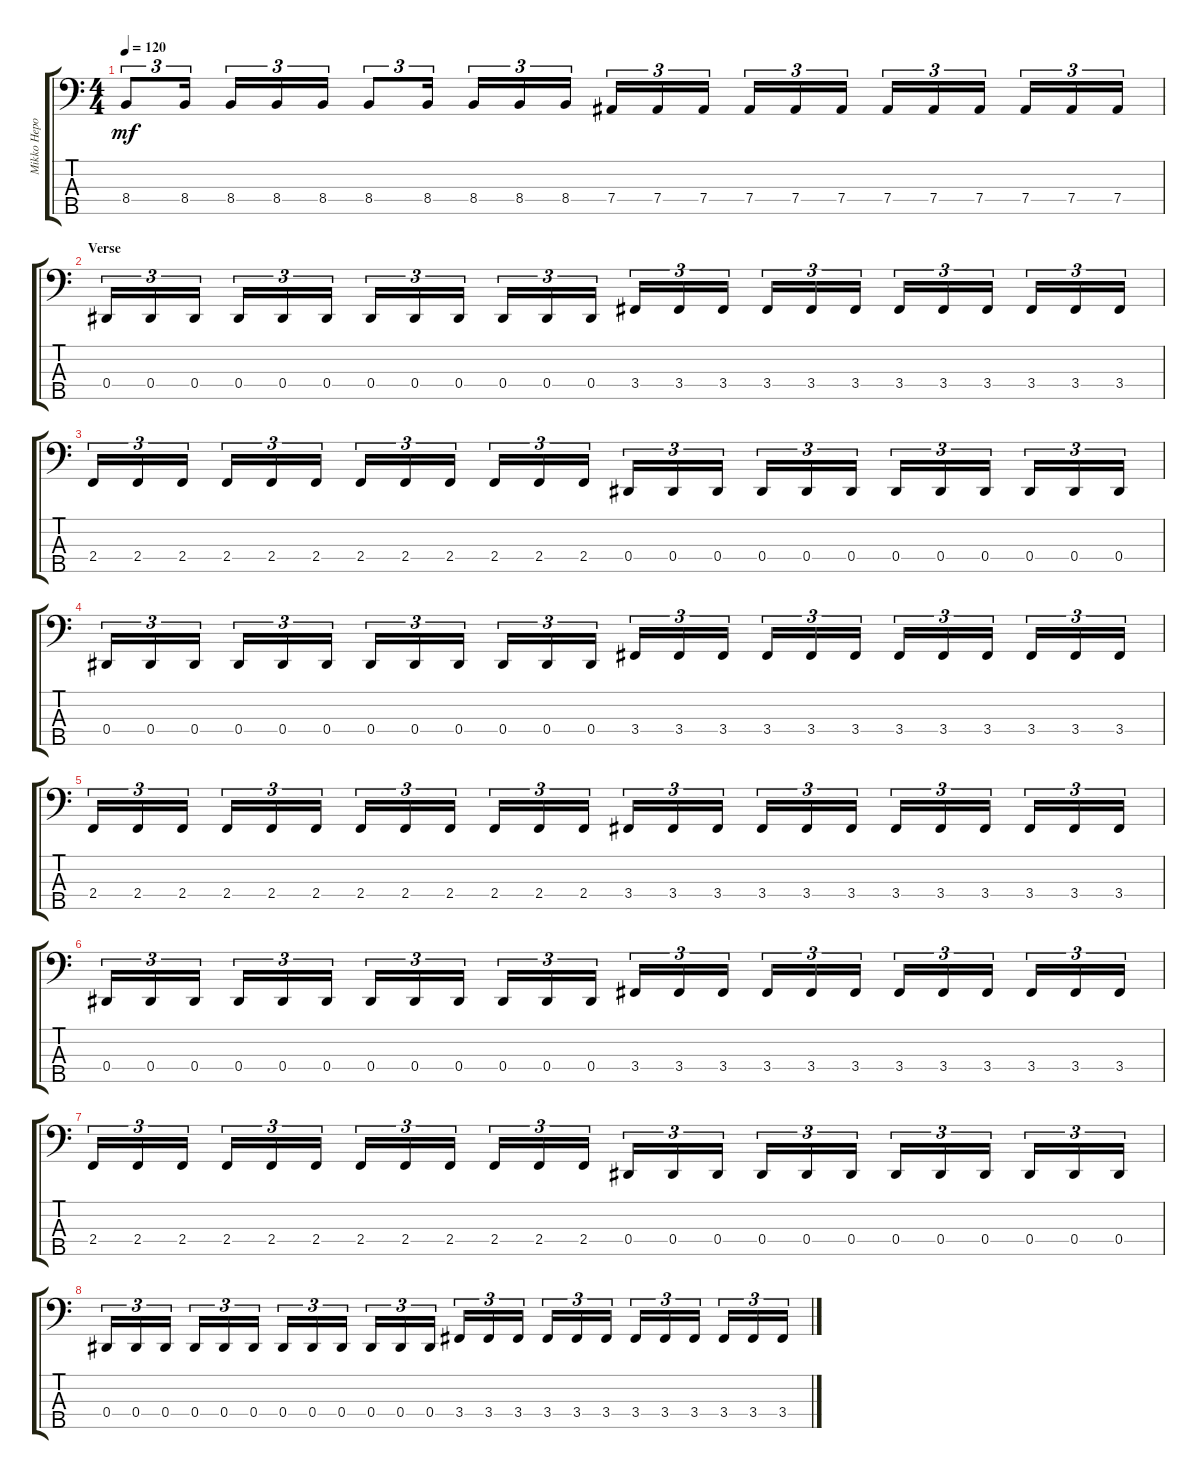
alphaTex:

\track ("Mikko Hepo-Oja (bass)" "Mikko Hepo") {instrument electricbasspick}
\staff {score tabs}
\tuning (Gb2 Db2 Ab1 Eb1 Bb0) {hide}
\ts (4 4)
\tempo 120
\clef f4
\ks c
8.4.8{tu (3 2) dy mf} 8.4.16{tu (3 2)} 8.4.16{tu (3 2)} 8.4.16{tu (3 2)} 8.4.16{tu (3 2)} 8.4.8{tu (3 2)} 8.4.16{tu (3 2)} 8.4.16{tu (3 2)} 8.4.16{tu (3 2)} 8.4.16{tu (3 2)} 7.4.16{tu (3 2)} 7.4.16{tu (3 2)} 7.4.16{tu (3 2)} 7.4.16{tu (3 2)} 7.4.16{tu (3 2)} 7.4.16{tu (3 2)} 7.4.16{tu (3 2)} 7.4.16{tu (3 2)} 7.4.16{tu (3 2)} 7.4.16{tu (3 2)} 7.4.16{tu (3 2)} 7.4.16{tu (3 2)} |
\section ("" "Verse")
0.4.16{tu (3 2)} 0.4.16{tu (3 2)} 0.4.16{tu (3 2)} 0.4.16{tu (3 2)} 0.4.16{tu (3 2)} 0.4.16{tu (3 2)} 0.4.16{tu (3 2)} 0.4.16{tu (3 2)} 0.4.16{tu (3 2)} 0.4.16{tu (3 2)} 0.4.16{tu (3 2)} 0.4.16{tu (3 2)} 3.4.16{tu (3 2)} 3.4.16{tu (3 2)} 3.4.16{tu (3 2)} 3.4.16{tu (3 2)} 3.4.16{tu (3 2)} 3.4.16{tu (3 2)} 3.4.16{tu (3 2)} 3.4.16{tu (3 2)} 3.4.16{tu (3 2)} 3.4.16{tu (3 2)} 3.4.16{tu (3 2)} 3.4.16{tu (3 2)} |
2.4.16{tu (3 2)} 2.4.16{tu (3 2)} 2.4.16{tu (3 2)} 2.4.16{tu (3 2)} 2.4.16{tu (3 2)} 2.4.16{tu (3 2)} 2.4.16{tu (3 2)} 2.4.16{tu (3 2)} 2.4.16{tu (3 2)} 2.4.16{tu (3 2)} 2.4.16{tu (3 2)} 2.4.16{tu (3 2)} 0.4.16{tu (3 2)} 0.4.16{tu (3 2)} 0.4.16{tu (3 2)} 0.4.16{tu (3 2)} 0.4.16{tu (3 2)} 0.4.16{tu (3 2)} 0.4.16{tu (3 2)} 0.4.16{tu (3 2)} 0.4.16{tu (3 2)} 0.4.16{tu (3 2)} 0.4.16{tu (3 2)} 0.4.16{tu (3 2)} |
0.4.16{tu (3 2)} 0.4.16{tu (3 2)} 0.4.16{tu (3 2)} 0.4.16{tu (3 2)} 0.4.16{tu (3 2)} 0.4.16{tu (3 2)} 0.4.16{tu (3 2)} 0.4.16{tu (3 2)} 0.4.16{tu (3 2)} 0.4.16{tu (3 2)} 0.4.16{tu (3 2)} 0.4.16{tu (3 2)} 3.4.16{tu (3 2)} 3.4.16{tu (3 2)} 3.4.16{tu (3 2)} 3.4.16{tu (3 2)} 3.4.16{tu (3 2)} 3.4.16{tu (3 2)} 3.4.16{tu (3 2)} 3.4.16{tu (3 2)} 3.4.16{tu (3 2)} 3.4.16{tu (3 2)} 3.4.16{tu (3 2)} 3.4.16{tu (3 2)} |
2.4.16{tu (3 2)} 2.4.16{tu (3 2)} 2.4.16{tu (3 2)} 2.4.16{tu (3 2)} 2.4.16{tu (3 2)} 2.4.16{tu (3 2)} 2.4.16{tu (3 2)} 2.4.16{tu (3 2)} 2.4.16{tu (3 2)} 2.4.16{tu (3 2)} 2.4.16{tu (3 2)} 2.4.16{tu (3 2)} 3.4.16{tu (3 2)} 3.4.16{tu (3 2)} 3.4.16{tu (3 2)} 3.4.16{tu (3 2)} 3.4.16{tu (3 2)} 3.4.16{tu (3 2)} 3.4.16{tu (3 2)} 3.4.16{tu (3 2)} 3.4.16{tu (3 2)} 3.4.16{tu (3 2)} 3.4.16{tu (3 2)} 3.4.16{tu (3 2)} |
0.4.16{tu (3 2)} 0.4.16{tu (3 2)} 0.4.16{tu (3 2)} 0.4.16{tu (3 2)} 0.4.16{tu (3 2)} 0.4.16{tu (3 2)} 0.4.16{tu (3 2)} 0.4.16{tu (3 2)} 0.4.16{tu (3 2)} 0.4.16{tu (3 2)} 0.4.16{tu (3 2)} 0.4.16{tu (3 2)} 3.4.16{tu (3 2)} 3.4.16{tu (3 2)} 3.4.16{tu (3 2)} 3.4.16{tu (3 2)} 3.4.16{tu (3 2)} 3.4.16{tu (3 2)} 3.4.16{tu (3 2)} 3.4.16{tu (3 2)} 3.4.16{tu (3 2)} 3.4.16{tu (3 2)} 3.4.16{tu (3 2)} 3.4.16{tu (3 2)} |
2.4.16{tu (3 2)} 2.4.16{tu (3 2)} 2.4.16{tu (3 2)} 2.4.16{tu (3 2)} 2.4.16{tu (3 2)} 2.4.16{tu (3 2)} 2.4.16{tu (3 2)} 2.4.16{tu (3 2)} 2.4.16{tu (3 2)} 2.4.16{tu (3 2)} 2.4.16{tu (3 2)} 2.4.16{tu (3 2)} 0.4.16{tu (3 2)} 0.4.16{tu (3 2)} 0.4.16{tu (3 2)} 0.4.16{tu (3 2)} 0.4.16{tu (3 2)} 0.4.16{tu (3 2)} 0.4.16{tu (3 2)} 0.4.16{tu (3 2)} 0.4.16{tu (3 2)} 0.4.16{tu (3 2)} 0.4.16{tu (3 2)} 0.4.16{tu (3 2)} |
0.4.16{tu (3 2)} 0.4.16{tu (3 2)} 0.4.16{tu (3 2)} 0.4.16{tu (3 2)} 0.4.16{tu (3 2)} 0.4.16{tu (3 2)} 0.4.16{tu (3 2)} 0.4.16{tu (3 2)} 0.4.16{tu (3 2)} 0.4.16{tu (3 2)} 0.4.16{tu (3 2)} 0.4.16{tu (3 2)} 3.4.16{tu (3 2)} 3.4.16{tu (3 2)} 3.4.16{tu (3 2)} 3.4.16{tu (3 2)} 3.4.16{tu (3 2)} 3.4.16{tu (3 2)} 3.4.16{tu (3 2)} 3.4.16{tu (3 2)} 3.4.16{tu (3 2)} 3.4.16{tu (3 2)} 3.4.16{tu (3 2)} 3.4.16{tu (3 2)}
